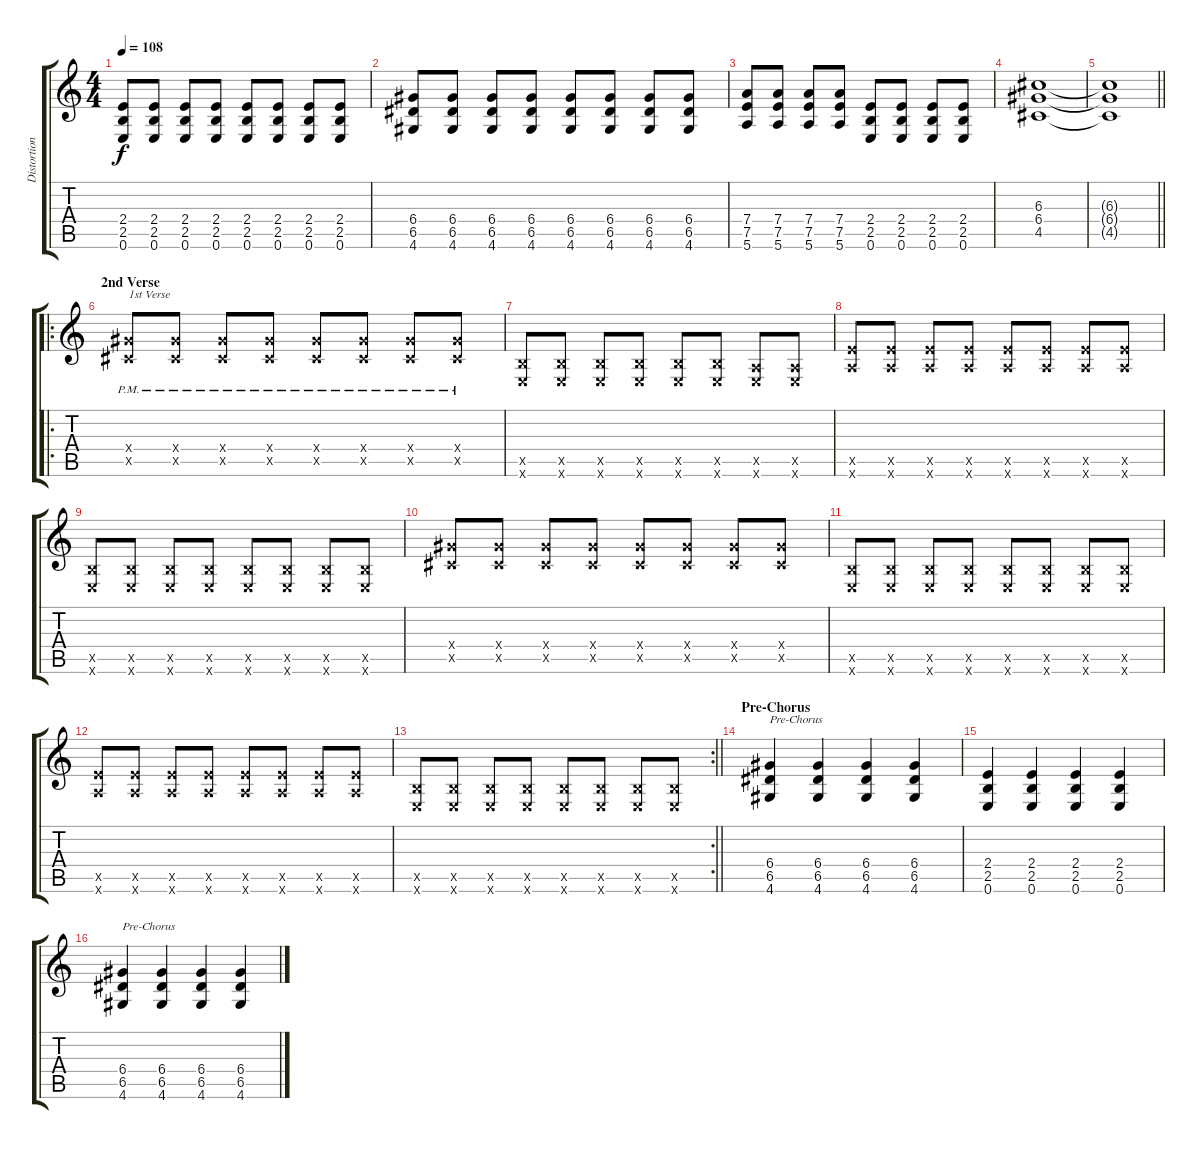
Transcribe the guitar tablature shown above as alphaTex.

\track ("Distortion Guitar" "Distortion") {instrument overdrivenguitar}
\staff {score tabs}
\tuning (E4 B3 G3 D3 A2 E2) {hide}
\ts (4 4)
\tempo 108
\clef g2
\ks c
(2.4 2.5 0.6).8{dy f} (2.4 2.5 0.6).8 (2.4 2.5 0.6).8 (2.4 2.5 0.6).8 (2.4 2.5 0.6).8 (2.4 2.5 0.6).8 (2.4 2.5 0.6).8 (2.4 2.5 0.6).8 |
(6.4 6.5 4.6).8 (6.4 6.5 4.6).8 (6.4 6.5 4.6).8 (6.4 6.5 4.6).8 (6.4 6.5 4.6).8 (6.4 6.5 4.6).8 (6.4 6.5 4.6).8 (6.4 6.5 4.6).8 |
(7.4 7.5 5.6).8 (7.4 7.5 5.6).8 (7.4 7.5 5.6).8 (7.4 7.5 5.6).8 (2.4 2.5 0.6).8 (2.4 2.5 0.6).8 (2.4 2.5 0.6).8 (2.4 2.5 0.6).8 |
(6.3 6.4 4.5).1 |
\barLineRight lightlight
(6.3{t} 6.4{t} 4.5{t}).1 |
\ro
\section ("" "2nd Verse")
(6.4{x} 4.5{pm x}).8{txt "1st Verse"} (6.4{x} 4.5{pm x}).8 (6.4{x} 4.5{pm x}).8 (6.4{x} 4.5{pm x}).8 (6.4{x} 4.5{pm x}).8 (6.4{x} 4.5{pm x}).8 (6.4{x} 4.5{pm x}).8 (6.4{x} 4.5{pm x}).8 |
(2.5{x} 0.6{x}).8 (2.5{x} 0.6{x}).8 (2.5{x} 0.6{x}).8 (2.5{x} 0.6{x}).8 (2.5{x} 0.6{x}).8 (2.5{x} 0.6{x}).8 (0.5{x} 0.6{x}).8 (0.5{x} 0.6{x}).8 |
(7.5{x} 5.6{x}).8 (7.5{x} 5.6{x}).8 (7.5{x} 5.6{x}).8 (7.5{x} 5.6{x}).8 (7.5{x} 5.6{x}).8 (7.5{x} 5.6{x}).8 (7.5{x} 5.6{x}).8 (7.5{x} 5.6{x}).8 |
(2.5{x} 0.6{x}).8 (2.5{x} 0.6{x}).8 (2.5{x} 0.6{x}).8 (2.5{x} 0.6{x}).8 (2.5{x} 0.6{x}).8 (2.5{x} 0.6{x}).8 (2.5{x} 0.6{x}).8 (2.5{x} 0.6{x}).8 |
(6.4{x} 4.5{x}).8 (6.4{x} 4.5{x}).8 (6.4{x} 4.5{x}).8 (6.4{x} 4.5{x}).8 (6.4{x} 4.5{x}).8 (6.4{x} 4.5{x}).8 (6.4{x} 4.5{x}).8 (6.4{x} 4.5{x}).8 |
(2.5{x} 0.6{x}).8 (2.5{x} 0.6{x}).8 (2.5{x} 0.6{x}).8 (2.5{x} 0.6{x}).8 (2.5{x} 0.6{x}).8 (2.5{x} 0.6{x}).8 (2.5{x} 0.6{x}).8 (2.5{x} 0.6{x}).8 |
(7.5{x} 5.6{x}).8 (7.5{x} 5.6{x}).8 (7.5{x} 5.6{x}).8 (7.5{x} 5.6{x}).8 (7.5{x} 5.6{x}).8 (7.5{x} 5.6{x}).8 (7.5{x} 5.6{x}).8 (7.5{x} 5.6{x}).8 |
\rc 2
\barLineRight lightlight
(2.5{x} 0.6{x}).8 (2.5{x} 0.6{x}).8 (2.5{x} 0.6{x}).8 (2.5{x} 0.6{x}).8 (2.5{x} 0.6{x}).8 (2.5{x} 0.6{x}).8 (2.5{x} 0.6{x}).8 (2.5{x} 0.6{x}).8 |
\section ("" "Pre-Chorus")
(6.4 6.5 4.6).4{txt "Pre-Chorus"} (6.4 6.5 4.6).4 (6.4 6.5 4.6).4 (6.4 6.5 4.6).4 |
(2.4 2.5 0.6).4 (2.4 2.5 0.6).4 (2.4 2.5 0.6).4 (2.4 2.5 0.6).4 |
(6.4 6.5 4.6).4{txt "Pre-Chorus"} (6.4 6.5 4.6).4 (6.4 6.5 4.6).4 (6.4 6.5 4.6).4
